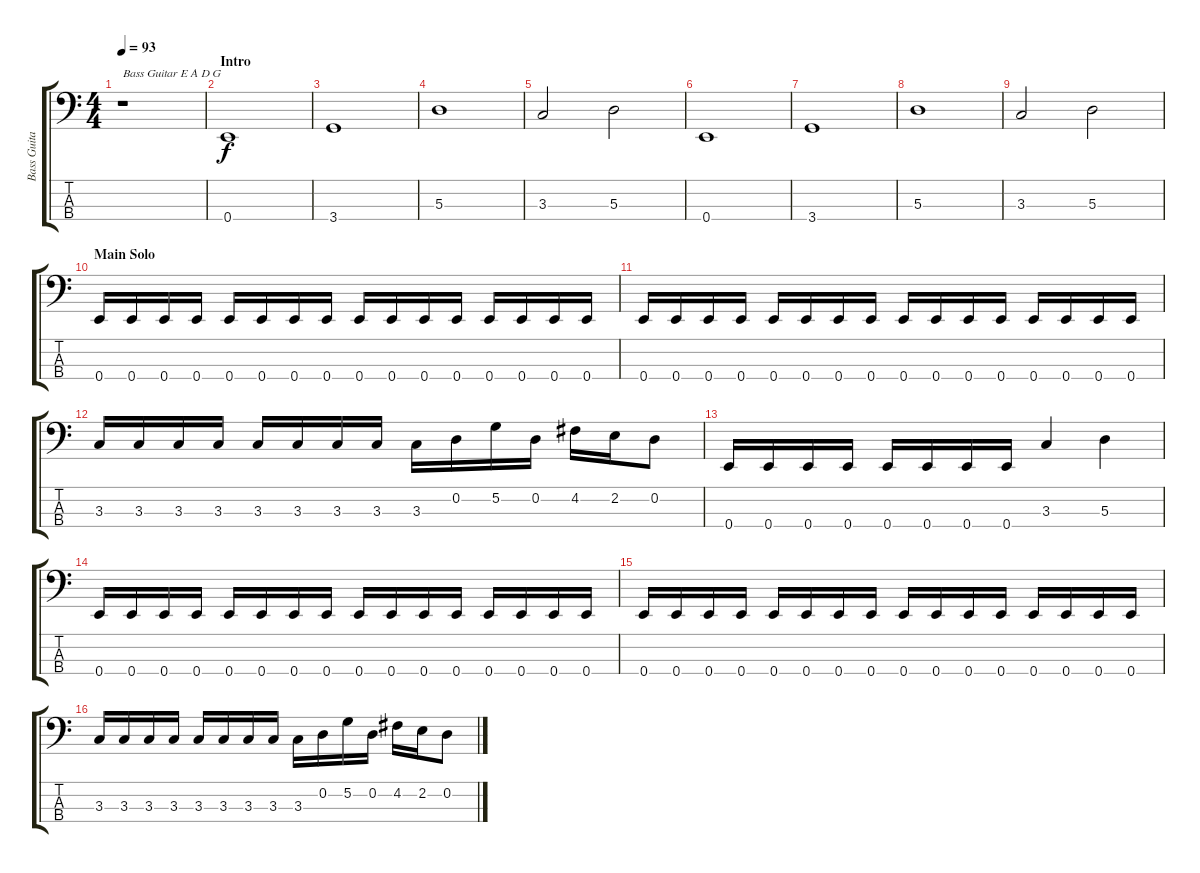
\track ("Bass Guitar" "Bass Guita") {instrument electricbasspick}
\staff {score tabs}
\tuning (G2 D2 A1 E1) {hide}
\ts (4 4)
\tempo 93
\clef f4
\ks c
r.1{txt "Bass Guitar E A D G" dy f instrument electricbasspick} |
\section ("" "Intro")
0.4.1 |
3.4.1 |
5.3.1 |
3.3.2 5.3.2 |
0.4.1 |
3.4.1 |
5.3.1 |
3.3.2 5.3.2 |
\section ("" "Main Solo")
0.4.16 0.4.16 0.4.16 0.4.16 0.4.16 0.4.16 0.4.16 0.4.16 0.4.16 0.4.16 0.4.16 0.4.16 0.4.16 0.4.16 0.4.16 0.4.16 |
0.4.16 0.4.16 0.4.16 0.4.16 0.4.16 0.4.16 0.4.16 0.4.16 0.4.16 0.4.16 0.4.16 0.4.16 0.4.16 0.4.16 0.4.16 0.4.16 |
3.3.16 3.3.16 3.3.16 3.3.16 3.3.16 3.3.16 3.3.16 3.3.16 3.3.16 0.2.16 5.2.16 0.2.16 4.2.16 2.2.16 0.2.8 |
0.4.16 0.4.16 0.4.16 0.4.16 0.4.16 0.4.16 0.4.16 0.4.16 3.3.4 5.3.4 |
0.4.16 0.4.16 0.4.16 0.4.16 0.4.16 0.4.16 0.4.16 0.4.16 0.4.16 0.4.16 0.4.16 0.4.16 0.4.16 0.4.16 0.4.16 0.4.16 |
0.4.16 0.4.16 0.4.16 0.4.16 0.4.16 0.4.16 0.4.16 0.4.16 0.4.16 0.4.16 0.4.16 0.4.16 0.4.16 0.4.16 0.4.16 0.4.16 |
3.3.16 3.3.16 3.3.16 3.3.16 3.3.16 3.3.16 3.3.16 3.3.16 3.3.16 0.2.16 5.2.16 0.2.16 4.2.16 2.2.16 0.2.8
